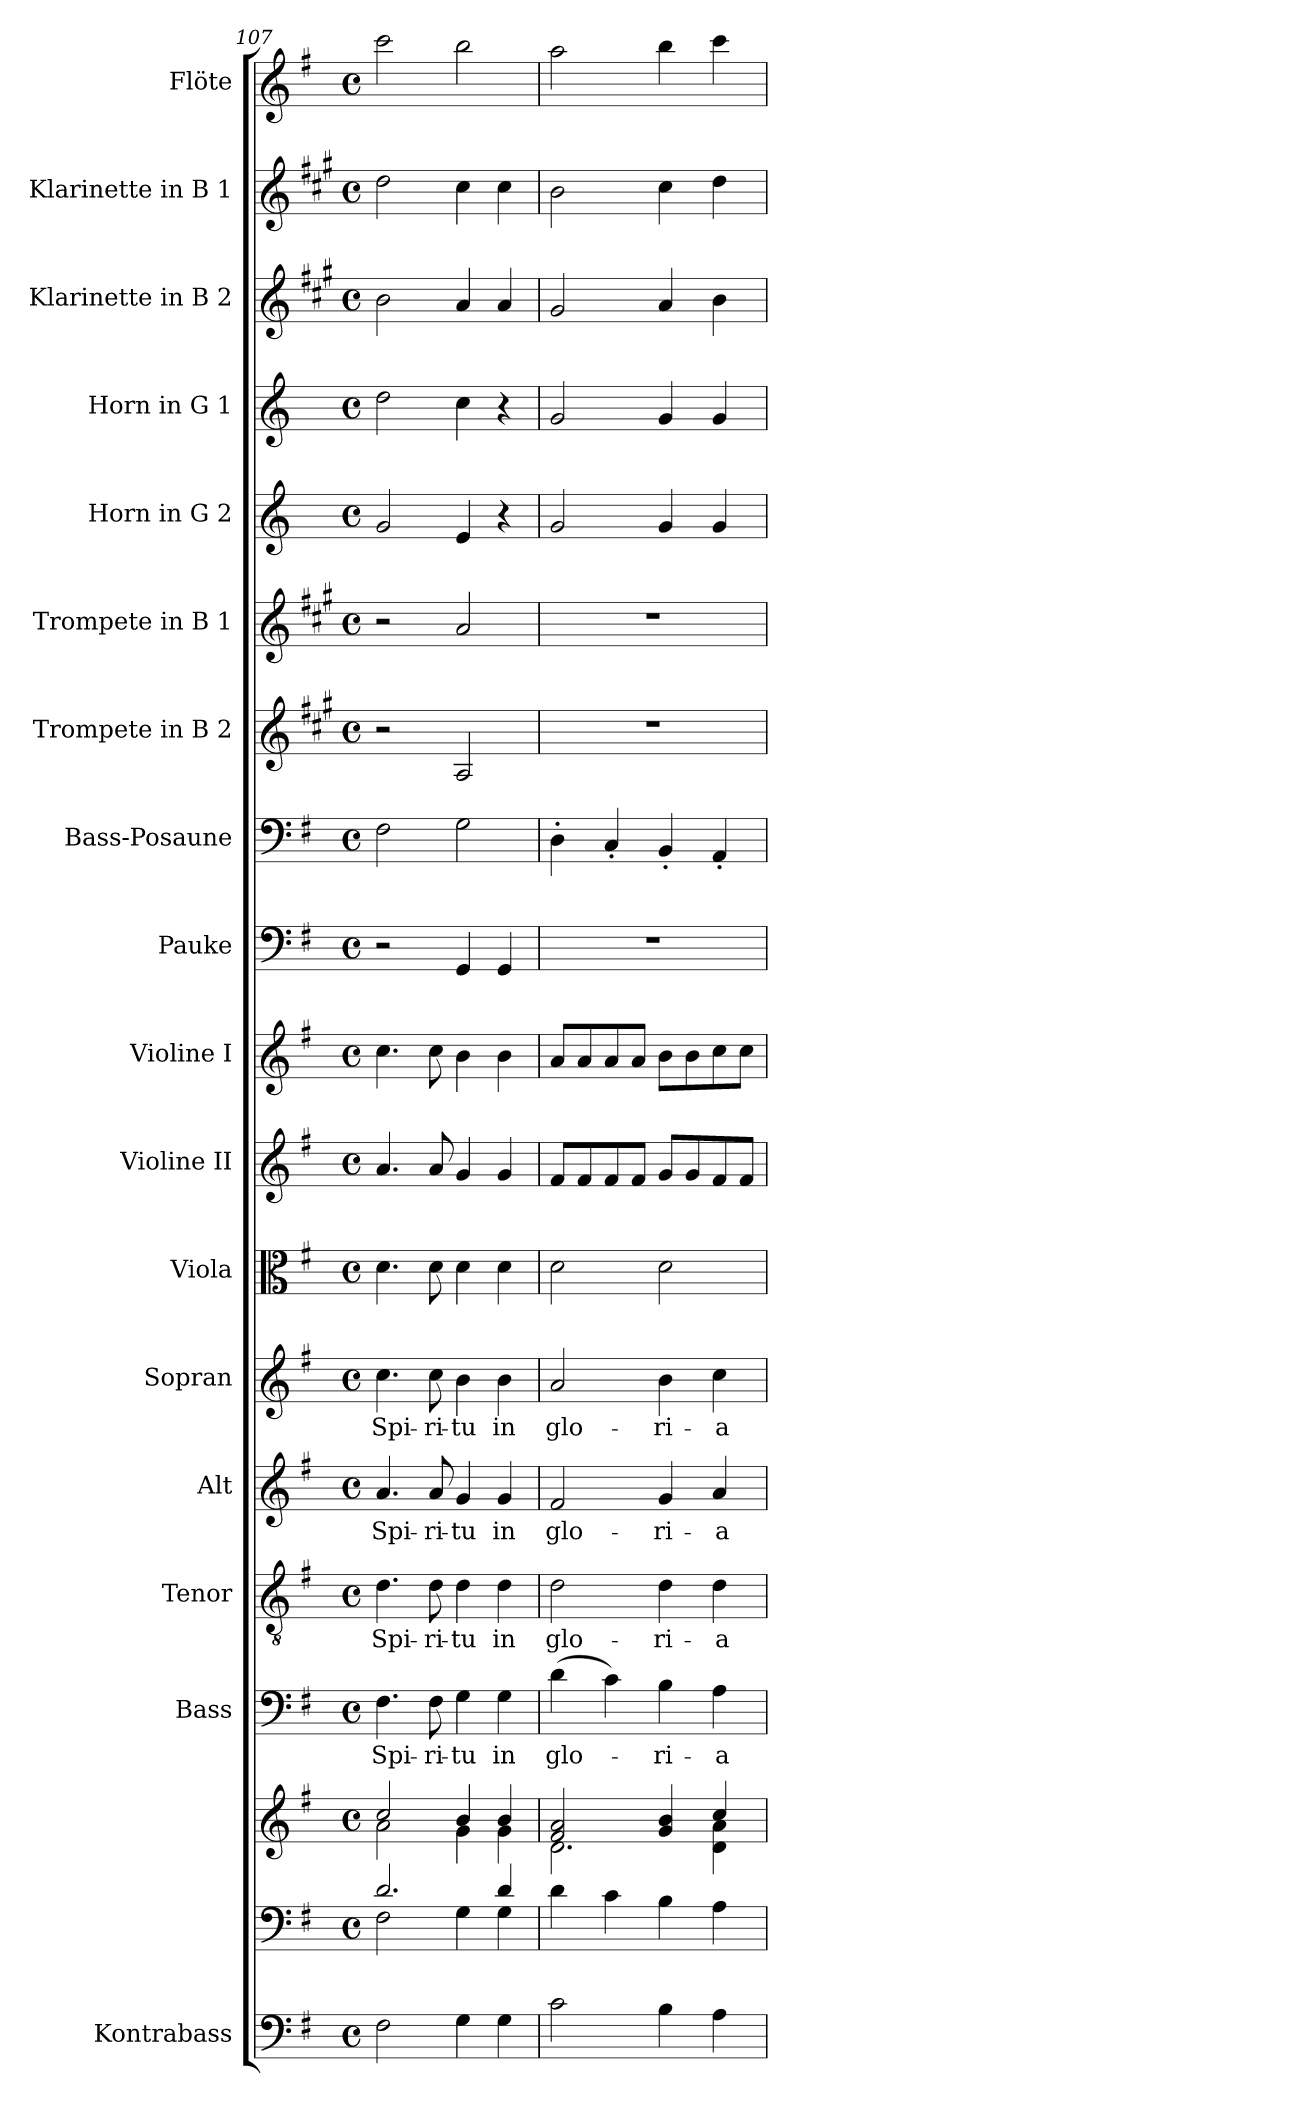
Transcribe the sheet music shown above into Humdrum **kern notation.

**kern	**kern	**kern	**kern	**text	**kern	**text	**kern	**text	**kern	**text	**kern	**kern	**kern	**kern	**kern	**kern	**kern	**kern	**kern	**kern	**kern	**kern
*part18	*part17	*part17	*part16	*part16	*part15	*part15	*part14	*part14	*part13	*part13	*part12	*part11	*part10	*part9	*part8	*part7	*part6	*part5	*part4	*part3	*part2	*part1
*staff19	*staff18	*staff17	*staff16	*staff16	*staff15	*staff15	*staff14	*staff14	*staff13	*staff13	*staff12	*staff11	*staff10	*staff9	*staff8	*staff7	*staff6	*staff5	*staff4	*staff3	*staff2	*staff1
*I"Kontrabass	*	*	*I"Bass	*	*I"Tenor	*	*I"Alt	*	*I"Sopran	*	*I"Viola	*I"Violine II	*I"Violine I	*I"Pauke	*I"Bass-Posaune	*I"Trompete in B 2	*I"Trompete in B 1	*I"Horn in G 2	*I"Horn in G 1	*I"Klarinette in B 2	*I"Klarinette in B 1	*I"Flöte
*I'Kb.	*	*	*I'B	*	*I'T	*	*I'A	*	*I'S	*	*I'Vla.	*I'Vl. II	*I'Vl. I	*I'Pk.	*I'B. Pos.	*	*	*I'Hrn. 2	*I'Hrn. 1	*	*	*I'Fl.
*clefF4	*clefF4	*clefG2	*clefF4	*	*clefGv2	*	*clefG2	*	*clefG2	*	*clefC3	*clefG2	*clefG2	*clefF4	*clefF4	*clefG2	*clefG2	*clefG2	*clefG2	*clefG2	*clefG2	*clefG2
*ITrd7c12	*	*	*	*	*	*	*	*	*	*	*	*	*	*	*	*ITrd1c2	*ITrd1c2	*ITrd3c5	*ITrd3c5	*ITrd1c2	*ITrd1c2	*
*k[f#]	*k[f#]	*k[f#]	*k[f#]	*	*k[f#]	*	*k[f#]	*	*k[f#]	*	*k[f#]	*k[f#]	*k[f#]	*k[f#]	*k[f#]	*k[f#]	*k[f#]	*k[f#]	*k[f#]	*k[f#]	*k[f#]	*k[f#]
*G:	*G:	*G:	*G:	*	*G:	*	*G:	*	*G:	*	*G:	*G:	*G:	*G:	*G:	*G:	*G:	*G:	*G:	*G:	*G:	*G:
*M4/4	*M4/4	*M4/4	*M4/4	*	*M4/4	*	*M4/4	*	*M4/4	*	*M4/4	*M4/4	*M4/4	*M4/4	*M4/4	*M4/4	*M4/4	*M4/4	*M4/4	*M4/4	*M4/4	*M4/4
*met(c)	*met(c)	*met(c)	*met(c)	*	*met(c)	*	*met(c)	*	*met(c)	*	*met(c)	*met(c)	*met(c)	*met(c)	*met(c)	*met(c)	*met(c)	*met(c)	*met(c)	*met(c)	*met(c)	*met(c)
=107	=107	=107	=107	=107	=107	=107	=107	=107	=107	=107	=107	=107	=107	=107	=107	=107	=107	=107	=107	=107	=107	=107
*	*^	*^	*	*	*	*	*	*	*	*	*	*	*	*	*	*	*	*	*	*	*	*
!	!	!	!	!	!	!LO:LY:b	!	!LO:LY:b	!	!LO:LY:b	!	!LO:LY:b	!	!	!	!	!	!	!	!	!	!	!	!
2FF#\	2.d/	2F#\	2cc/	2a\	4.F#\	Spi-	4.d\	Spi-	4.a/	Spi-	4.cc\	Spi-	4.d\	4.a/	4.cc\	2r	2F#\	2r	2r	2d/	2a\	2a\	2cc\	2ccc\
!	!	!	!	!	!	!LO:LY:b	!	!LO:LY:b	!	!LO:LY:b	!	!LO:LY:b	!	!	!	!	!	!	!	!	!	!	!	!
.	.	.	.	.	8F#\	-ri-	8d\	-ri-	8a/	-ri-	8cc\	-ri-	8d\	8a/	8cc\	.	.	.	.	.	.	.	.	.
!	!	!	!	!	!	!LO:LY:b	!	!LO:LY:b	!	!LO:LY:b	!	!LO:LY:b	!	!	!	!	!	!	!	!	!	!	!	!
4GG\	.	4G\	4b/	4g\	4G\	-tu	4d\	-tu	4g/	-tu	4b\	-tu	4d\	4g/	4b\	4GG/	2G\	2G/	2g/	4B/	4g\	4g/	4b\	2bb\
!	!	!	!	!	!	!LO:LY:b	!	!LO:LY:b	!	!LO:LY:b	!	!LO:LY:b	!	!	!	!	!	!	!	!	!	!	!	!
4GG\	4d/	4G\	4b/	4g\	4G\	in	4d\	in	4g/	in	4b\	in	4d\	4g/	4b\	4GG/	.	.	.	4r	4r	4g/	4b\	.
=108	=108	=108	=108	=108	=108	=108	=108	=108	=108	=108	=108	=108	=108	=108	=108	=108	=108	=108	=108	=108	=108	=108	=108	=108
!	!	!	!	!	!	!LO:LY:b	!	!LO:LY:b	!	!LO:LY:b	!	!LO:LY:b	!	!	!	!	!	!	!	!	!	!	!	!
*	*v	*v	*	*	*	*	*	*	*	*	*	*	*	*	*	*	*	*	*	*	*	*	*	*
2C\	4d\	2f#/ 2a/	2.d\	(>4d\	glo-	2d\	glo-	2f#/	glo-	2a/	glo-	2d\	8f#/L	8a/L	1r	4D'>\	1r	1r	2d/	2d/	2f#/	2a\	2aa\
.	.	.	.	.	.	.	.	.	.	.	.	.	8f#/	8a/	.	.	.	.	.	.	.	.	.
.	4c\	.	.	4c\)	.	.	.	.	.	.	.	.	8f#/	8a/	.	4C'</	.	.	.	.	.	.	.
.	.	.	.	.	.	.	.	.	.	.	.	.	8f#/J	8a/J	.	.	.	.	.	.	.	.	.
!	!	!	!	!	!LO:LY:b	!	!LO:LY:b	!	!LO:LY:b	!	!LO:LY:b	!	!	!	!	!	!	!	!	!	!	!	!
4BB\	4B\	4g/ 4b/	.	4B\	-ri-	4d\	-ri-	4g/	-ri-	4b\	-ri-	2d\	8g/L	8b\L	.	4BB'</	.	.	4d/	4d/	4g/	4b\	4bb\
.	.	.	.	.	.	.	.	.	.	.	.	.	8g/	8b\	.	.	.	.	.	.	.	.	.
!	!	!	!	!	!LO:LY:b	!	!LO:LY:b	!	!LO:LY:b	!	!LO:LY:b	!	!	!	!	!	!	!	!	!	!	!	!
4AA\	4A\	4cc/	4d\ 4a\	4A\	-a	4d\	-a	4a/	-a	4cc\	-a	.	8f#/	8cc\	.	4AA'</	.	.	4d/	4d/	4a\	4cc\	4ccc\
.	.	.	.	.	.	.	.	.	.	.	.	.	8f#/J	8cc\J	.	.	.	.	.	.	.	.	.
*	*	*v	*v	*	*	*	*	*	*	*	*	*	*	*	*	*	*	*	*	*	*	*	*
=	=	=	=	=	=	=	=	=	=	=	=	=	=	=	=	=	=	=	=	=	=	=
*-	*-	*-	*-	*-	*-	*-	*-	*-	*-	*-	*-	*-	*-	*-	*-	*-	*-	*-	*-	*-	*-	*-
